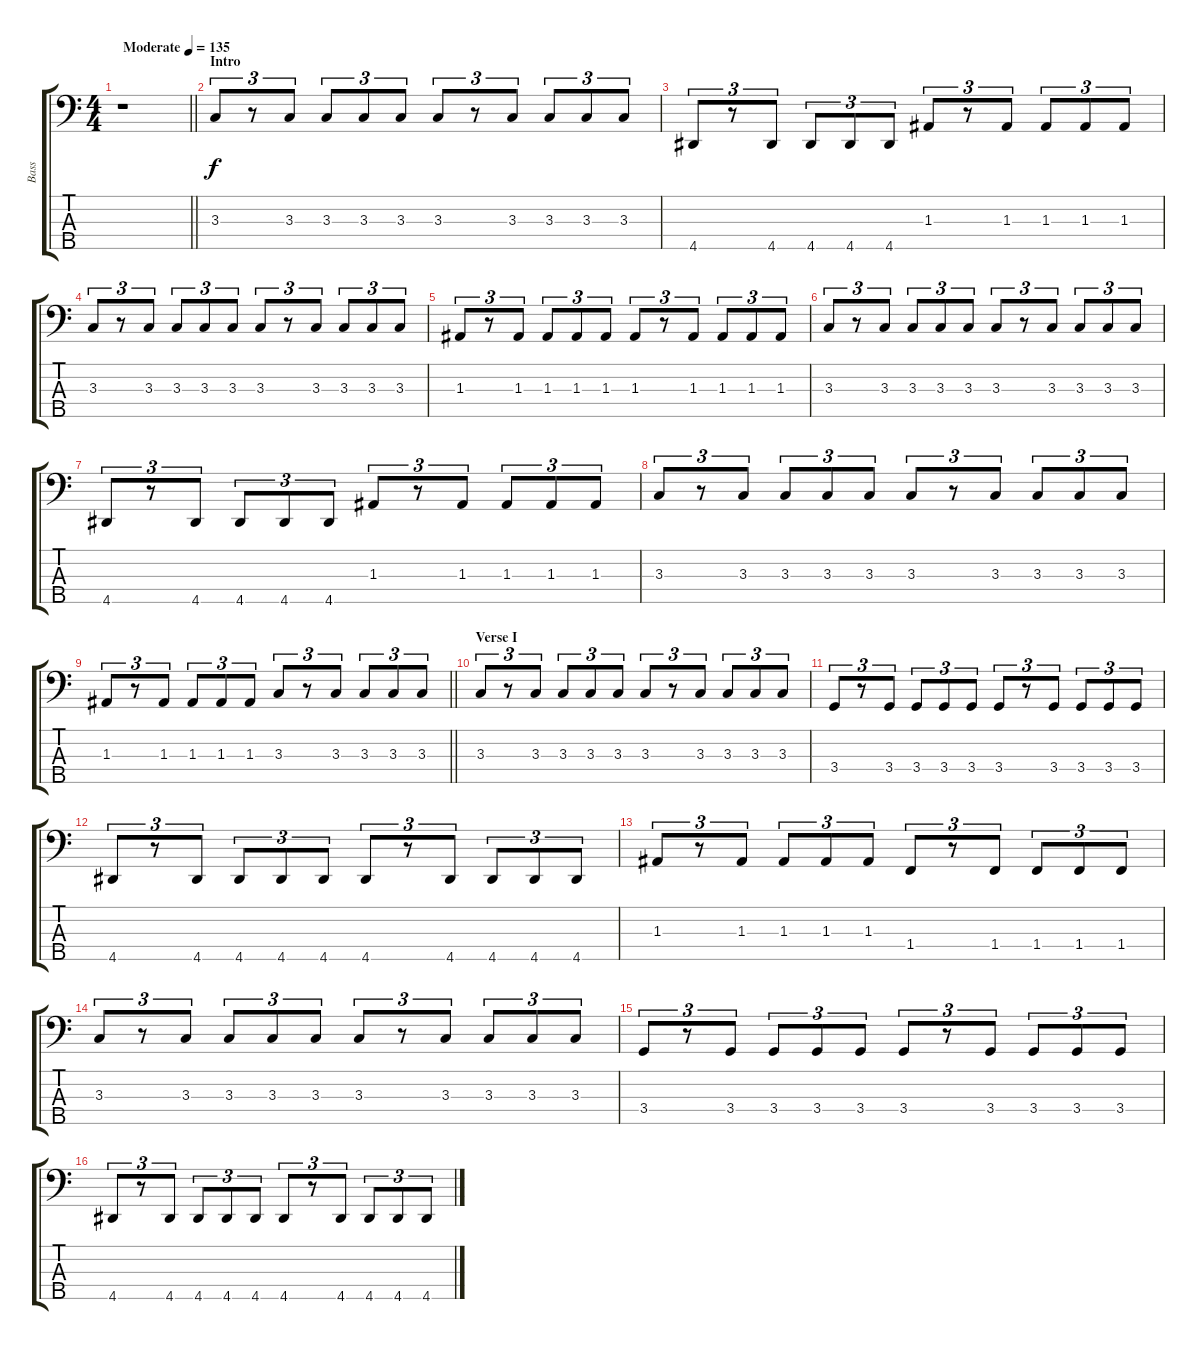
\track ("Bass" "Bass") {instrument electricbassfinger}
\staff {score tabs}
\tuning (G2 D2 A1 E1 B0) {hide}
\ts (4 4)
\tempo (135 "Moderate")
\clef f4
\barLineRight lightlight
\ks c
r.1{dy f instrument electricbassfinger} |
\section ("" "Intro")
3.3.8{tu (3 2)} r.8{tu (3 2)} 3.3.8{tu (3 2)} 3.3.8{tu (3 2)} 3.3.8{tu (3 2)} 3.3.8{tu (3 2)} 3.3.8{tu (3 2)} r.8{tu (3 2)} 3.3.8{tu (3 2)} 3.3.8{tu (3 2)} 3.3.8{tu (3 2)} 3.3.8{tu (3 2)} |
4.5.8{tu (3 2)} r.8{tu (3 2)} 4.5.8{tu (3 2)} 4.5.8{tu (3 2)} 4.5.8{tu (3 2)} 4.5.8{tu (3 2)} 1.3.8{tu (3 2)} r.8{tu (3 2)} 1.3.8{tu (3 2)} 1.3.8{tu (3 2)} 1.3.8{tu (3 2)} 1.3.8{tu (3 2)} |
3.3.8{tu (3 2)} r.8{tu (3 2)} 3.3.8{tu (3 2)} 3.3.8{tu (3 2)} 3.3.8{tu (3 2)} 3.3.8{tu (3 2)} 3.3.8{tu (3 2)} r.8{tu (3 2)} 3.3.8{tu (3 2)} 3.3.8{tu (3 2)} 3.3.8{tu (3 2)} 3.3.8{tu (3 2)} |
1.3.8{tu (3 2)} r.8{tu (3 2)} 1.3.8{tu (3 2)} 1.3.8{tu (3 2)} 1.3.8{tu (3 2)} 1.3.8{tu (3 2)} 1.3.8{tu (3 2)} r.8{tu (3 2)} 1.3.8{tu (3 2)} 1.3.8{tu (3 2)} 1.3.8{tu (3 2)} 1.3.8{tu (3 2)} |
3.3.8{tu (3 2)} r.8{tu (3 2)} 3.3.8{tu (3 2)} 3.3.8{tu (3 2)} 3.3.8{tu (3 2)} 3.3.8{tu (3 2)} 3.3.8{tu (3 2)} r.8{tu (3 2)} 3.3.8{tu (3 2)} 3.3.8{tu (3 2)} 3.3.8{tu (3 2)} 3.3.8{tu (3 2)} |
4.5.8{tu (3 2)} r.8{tu (3 2)} 4.5.8{tu (3 2)} 4.5.8{tu (3 2)} 4.5.8{tu (3 2)} 4.5.8{tu (3 2)} 1.3.8{tu (3 2)} r.8{tu (3 2)} 1.3.8{tu (3 2)} 1.3.8{tu (3 2)} 1.3.8{tu (3 2)} 1.3.8{tu (3 2)} |
3.3.8{tu (3 2)} r.8{tu (3 2)} 3.3.8{tu (3 2)} 3.3.8{tu (3 2)} 3.3.8{tu (3 2)} 3.3.8{tu (3 2)} 3.3.8{tu (3 2)} r.8{tu (3 2)} 3.3.8{tu (3 2)} 3.3.8{tu (3 2)} 3.3.8{tu (3 2)} 3.3.8{tu (3 2)} |
\barLineRight lightlight
1.3.8{tu (3 2)} r.8{tu (3 2)} 1.3.8{tu (3 2)} 1.3.8{tu (3 2)} 1.3.8{tu (3 2)} 1.3.8{tu (3 2)} 3.3.8{tu (3 2)} r.8{tu (3 2)} 3.3.8{tu (3 2)} 3.3.8{tu (3 2)} 3.3.8{tu (3 2)} 3.3.8{tu (3 2)} |
\section ("" "Verse I")
3.3.8{tu (3 2)} r.8{tu (3 2)} 3.3.8{tu (3 2)} 3.3.8{tu (3 2)} 3.3.8{tu (3 2)} 3.3.8{tu (3 2)} 3.3.8{tu (3 2)} r.8{tu (3 2)} 3.3.8{tu (3 2)} 3.3.8{tu (3 2)} 3.3.8{tu (3 2)} 3.3.8{tu (3 2)} |
3.4.8{tu (3 2)} r.8{tu (3 2)} 3.4.8{tu (3 2)} 3.4.8{tu (3 2)} 3.4.8{tu (3 2)} 3.4.8{tu (3 2)} 3.4.8{tu (3 2)} r.8{tu (3 2)} 3.4.8{tu (3 2)} 3.4.8{tu (3 2)} 3.4.8{tu (3 2)} 3.4.8{tu (3 2)} |
4.5.8{tu (3 2)} r.8{tu (3 2)} 4.5.8{tu (3 2)} 4.5.8{tu (3 2)} 4.5.8{tu (3 2)} 4.5.8{tu (3 2)} 4.5.8{tu (3 2)} r.8{tu (3 2)} 4.5.8{tu (3 2)} 4.5.8{tu (3 2)} 4.5.8{tu (3 2)} 4.5.8{tu (3 2)} |
1.3.8{tu (3 2)} r.8{tu (3 2)} 1.3.8{tu (3 2)} 1.3.8{tu (3 2)} 1.3.8{tu (3 2)} 1.3.8{tu (3 2)} 1.4.8{tu (3 2)} r.8{tu (3 2)} 1.4.8{tu (3 2)} 1.4.8{tu (3 2)} 1.4.8{tu (3 2)} 1.4.8{tu (3 2)} |
3.3.8{tu (3 2)} r.8{tu (3 2)} 3.3.8{tu (3 2)} 3.3.8{tu (3 2)} 3.3.8{tu (3 2)} 3.3.8{tu (3 2)} 3.3.8{tu (3 2)} r.8{tu (3 2)} 3.3.8{tu (3 2)} 3.3.8{tu (3 2)} 3.3.8{tu (3 2)} 3.3.8{tu (3 2)} |
3.4.8{tu (3 2)} r.8{tu (3 2)} 3.4.8{tu (3 2)} 3.4.8{tu (3 2)} 3.4.8{tu (3 2)} 3.4.8{tu (3 2)} 3.4.8{tu (3 2)} r.8{tu (3 2)} 3.4.8{tu (3 2)} 3.4.8{tu (3 2)} 3.4.8{tu (3 2)} 3.4.8{tu (3 2)} |
4.5.8{tu (3 2)} r.8{tu (3 2)} 4.5.8{tu (3 2)} 4.5.8{tu (3 2)} 4.5.8{tu (3 2)} 4.5.8{tu (3 2)} 4.5.8{tu (3 2)} r.8{tu (3 2)} 4.5.8{tu (3 2)} 4.5.8{tu (3 2)} 4.5.8{tu (3 2)} 4.5.8{tu (3 2)}
